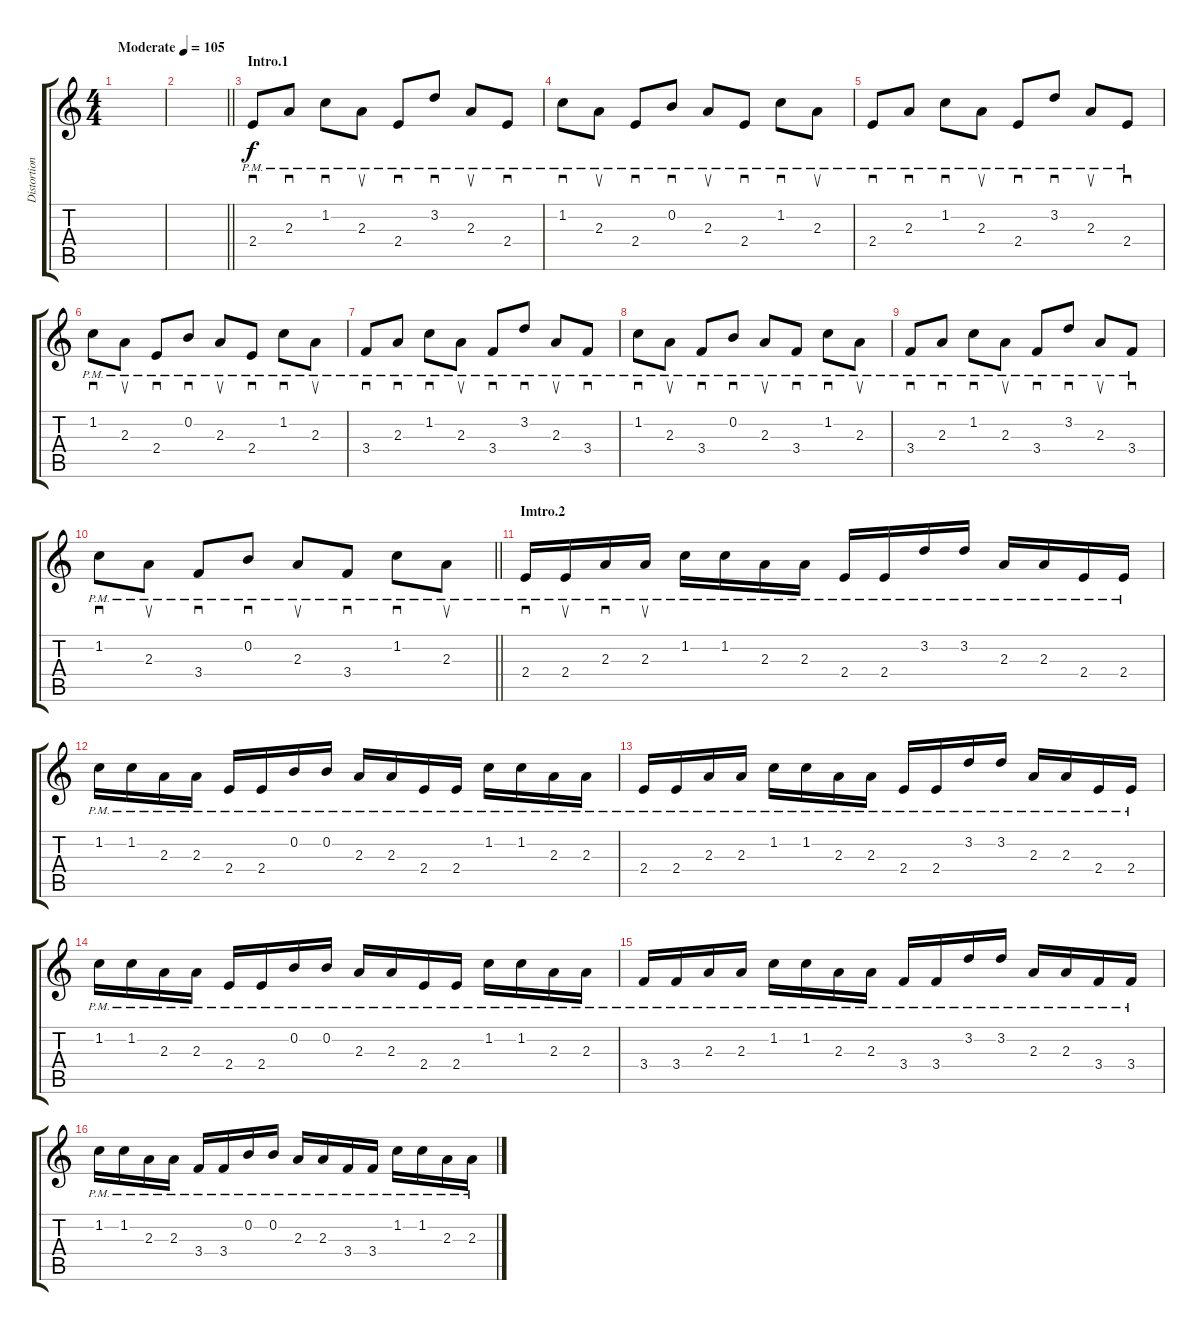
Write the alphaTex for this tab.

\track ("Distortion Guitar" "Distortion") {instrument overdrivenguitar}
\staff {score tabs}
\tuning (E4 B3 G3 D3 A2 E2) {hide}
\ts (4 4)
\tempo (105 "Moderate")
\clef g2
\ks c
|
\barLineRight lightlight
|
\section ("" "Intro.1")
2.4{pm}.8{sd} 2.3{pm}.8{sd} 1.2{pm}.8{sd} 2.3{pm}.8{su} 2.4{pm}.8{sd} 3.2{pm}.8{sd} 2.3{pm}.8{su} 2.4{pm}.8{sd} |
1.2{pm}.8{sd} 2.3{pm}.8{su} 2.4{pm}.8{sd} 0.2{pm}.8{sd} 2.3{pm}.8{su} 2.4{pm}.8{sd} 1.2{pm}.8{sd} 2.3{pm}.8{su} |
2.4{pm}.8{sd} 2.3{pm}.8{sd} 1.2{pm}.8{sd} 2.3{pm}.8{su} 2.4{pm}.8{sd} 3.2{pm}.8{sd} 2.3{pm}.8{su} 2.4{pm}.8{sd} |
1.2{pm}.8{sd} 2.3{pm}.8{su} 2.4{pm}.8{sd} 0.2{pm}.8{sd} 2.3{pm}.8{su} 2.4{pm}.8{sd} 1.2{pm}.8{sd} 2.3{pm}.8{su} |
3.4{pm}.8{sd} 2.3{pm}.8{sd} 1.2{pm}.8{sd} 2.3{pm}.8{su} 3.4{pm}.8{sd} 3.2{pm}.8{sd} 2.3{pm}.8{su} 3.4{pm}.8{sd} |
1.2{pm}.8{sd} 2.3{pm}.8{su} 3.4{pm}.8{sd} 0.2{pm}.8{sd} 2.3{pm}.8{su} 3.4{pm}.8{sd} 1.2{pm}.8{sd} 2.3{pm}.8{su} |
3.4{pm}.8{sd} 2.3{pm}.8{sd} 1.2{pm}.8{sd} 2.3{pm}.8{su} 3.4{pm}.8{sd} 3.2{pm}.8{sd} 2.3{pm}.8{su} 3.4{pm}.8{sd} |
\barLineRight lightlight
1.2{pm}.8{sd} 2.3{pm}.8{su} 3.4{pm}.8{sd} 0.2{pm}.8{sd} 2.3{pm}.8{su} 3.4{pm}.8{sd} 1.2{pm}.8{sd} 2.3{pm}.8{su} |
\section ("" "Imtro.2")
2.4{pm}.16{sd} 2.4{pm}.16{su} 2.3{pm}.16{sd} 2.3{pm}.16{su} 1.2{pm}.16 1.2{pm}.16 2.3{pm}.16 2.3{pm}.16 2.4{pm}.16 2.4{pm}.16 3.2{pm}.16 3.2{pm}.16 2.3{pm}.16 2.3{pm}.16 2.4{pm}.16 2.4{pm}.16 |
1.2{pm}.16 1.2{pm}.16 2.3{pm}.16 2.3{pm}.16 2.4{pm}.16 2.4{pm}.16 0.2{pm}.16 0.2{pm}.16 2.3{pm}.16 2.3{pm}.16 2.4{pm}.16 2.4{pm}.16 1.2{pm}.16 1.2{pm}.16 2.3{pm}.16 2.3{pm}.16 |
2.4{pm}.16 2.4{pm}.16 2.3{pm}.16 2.3{pm}.16 1.2{pm}.16 1.2{pm}.16 2.3{pm}.16 2.3{pm}.16 2.4{pm}.16 2.4{pm}.16 3.2{pm}.16 3.2{pm}.16 2.3{pm}.16 2.3{pm}.16 2.4{pm}.16 2.4{pm}.16 |
1.2{pm}.16 1.2{pm}.16 2.3{pm}.16 2.3{pm}.16 2.4{pm}.16 2.4{pm}.16 0.2{pm}.16 0.2{pm}.16 2.3{pm}.16 2.3{pm}.16 2.4{pm}.16 2.4{pm}.16 1.2{pm}.16 1.2{pm}.16 2.3{pm}.16 2.3{pm}.16 |
3.4{pm}.16 3.4{pm}.16 2.3{pm}.16 2.3{pm}.16 1.2{pm}.16 1.2{pm}.16 2.3{pm}.16 2.3{pm}.16 3.4{pm}.16 3.4{pm}.16 3.2{pm}.16 3.2{pm}.16 2.3{pm}.16 2.3{pm}.16 3.4{pm}.16 3.4{pm}.16 |
1.2{pm}.16 1.2{pm}.16 2.3{pm}.16 2.3{pm}.16 3.4{pm}.16 3.4{pm}.16 0.2{pm}.16 0.2{pm}.16 2.3{pm}.16 2.3{pm}.16 3.4{pm}.16 3.4{pm}.16 1.2{pm}.16 1.2{pm}.16 2.3{pm}.16 2.3{pm}.16
